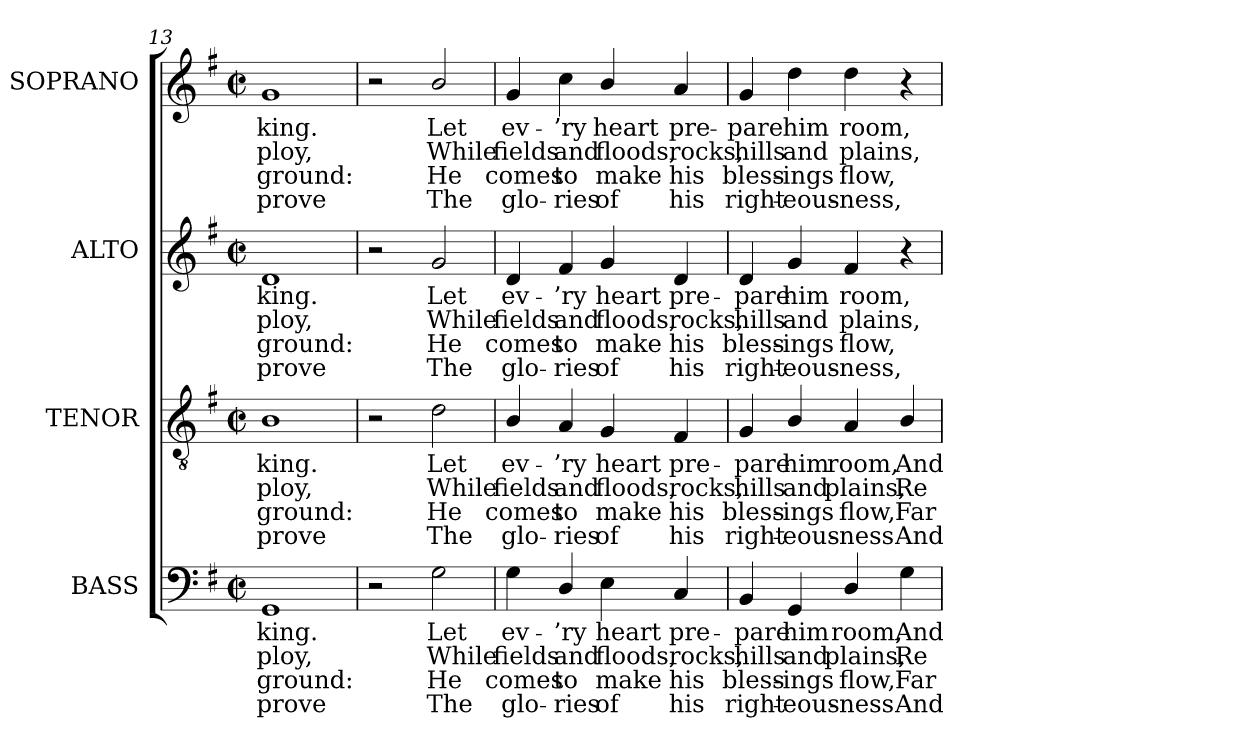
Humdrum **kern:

**kern	**text	**text	**text	**text	**kern	**text	**text	**text	**text	**kern	**text	**text	**text	**text	**kern	**text	**text	**text	**text
*part4	*part4	*part4	*part4	*part4	*part3	*part3	*part3	*part3	*part3	*part2	*part2	*part2	*part2	*part2	*part1	*part1	*part1	*part1	*part1
*staff4	*staff4	*staff4	*staff4	*staff4	*staff3	*staff3	*staff3	*staff3	*staff3	*staff2	*staff2	*staff2	*staff2	*staff2	*staff1	*staff1	*staff1	*staff1	*staff1
*I"BASS	*	*	*	*	*I"TENOR	*	*	*	*	*I"ALTO	*	*	*	*	*I"SOPRANO	*	*	*	*
*I'B.	*	*	*	*	*I'T.	*	*	*	*	*I'A.	*	*	*	*	*I'S.	*	*	*	*
*clefF4	*	*	*	*	*clefGv2	*	*	*	*	*clefG2	*	*	*	*	*clefG2	*	*	*	*
*	*	*	*	*	*ITrd7c12	*	*	*	*	*	*	*	*	*	*	*	*	*	*
*k[f#]	*	*	*	*	*k[f#]	*	*	*	*	*k[f#]	*	*	*	*	*k[f#]	*	*	*	*
*G:	*	*	*	*	*G:	*	*	*	*	*G:	*	*	*	*	*G:	*	*	*	*
*M2/2	*	*	*	*	*M2/2	*	*	*	*	*M2/2	*	*	*	*	*M2/2	*	*	*	*
*met(c|)	*	*	*	*	*met(c|)	*	*	*	*	*met(c|)	*	*	*	*	*met(c|)	*	*	*	*
=13	=13	=13	=13	=13	=13	=13	=13	=13	=13	=13	=13	=13	=13	=13	=13	=13	=13	=13	=13
!	!LO:LY:b:color=#000000	!LO:LY:b:color=#000000	!LO:LY:b:color=#000000	!LO:LY:b:color=#000000	!	!	!	!	!	!	!	!	!	!	!	!	!	!	!
!	!	!	!	!	!	!LO:LY:b:color=#000000	!LO:LY:b:color=#000000	!LO:LY:b:color=#000000	!LO:LY:b:color=#000000	!	!	!	!	!	!	!	!	!	!
!	!	!	!	!	!	!	!	!	!	!	!LO:LY:b:color=#000000	!LO:LY:b:color=#000000	!LO:LY:b:color=#000000	!LO:LY:b:color=#000000	!	!	!	!	!
!	!	!	!	!	!	!	!	!	!	!	!	!	!	!	!	!LO:LY:b:color=#000000	!LO:LY:b:color=#000000	!LO:LY:b:color=#000000	!LO:LY:b:color=#000000
1GGi	king.	-ploy,	ground:	prove	1BBi	king.	-ploy,	ground:	prove	1di	king.	-ploy,	ground:	prove	1gi	king.	-ploy,	ground:	prove
=14	=14	=14	=14	=14	=14	=14	=14	=14	=14	=14	=14	=14	=14	=14	=14	=14	=14	=14	=14
2r	.	.	.	.	2r	.	.	.	.	2r	.	.	.	.	2r	.	.	.	.
!	!LO:LY:b:color=#000000	!LO:LY:b:color=#000000	!LO:LY:b:color=#000000	!LO:LY:b:color=#000000	!	!	!	!	!	!	!	!	!	!	!	!	!	!	!
!	!	!	!	!	!	!LO:LY:b:color=#000000	!LO:LY:b:color=#000000	!LO:LY:b:color=#000000	!LO:LY:b:color=#000000	!	!	!	!	!	!	!	!	!	!
!	!	!	!	!	!	!	!	!	!	!	!LO:LY:b:color=#000000	!LO:LY:b:color=#000000	!LO:LY:b:color=#000000	!LO:LY:b:color=#000000	!	!	!	!	!
!	!	!	!	!	!	!	!	!	!	!	!	!	!	!	!	!LO:LY:b:color=#000000	!LO:LY:b:color=#000000	!LO:LY:b:color=#000000	!LO:LY:b:color=#000000
2Gi\	Let	While	He	The	2Di\	Let	While	He	The	2gi/	Let	While	He	The	2bi/	Let	While	He	The
!!LO:PB:g=z
=15	=15	=15	=15	=15	=15	=15	=15	=15	=15	=15	=15	=15	=15	=15	=15	=15	=15	=15	=15
!	!LO:LY:b:color=#000000	!LO:LY:b:color=#000000	!LO:LY:b:color=#000000	!LO:LY:b:color=#000000	!	!	!	!	!	!	!	!	!	!	!	!	!	!	!
!	!	!	!	!	!	!LO:LY:b:color=#000000	!LO:LY:b:color=#000000	!LO:LY:b:color=#000000	!LO:LY:b:color=#000000	!	!	!	!	!	!	!	!	!	!
!	!	!	!	!	!	!	!	!	!	!	!LO:LY:b:color=#000000	!LO:LY:b:color=#000000	!LO:LY:b:color=#000000	!LO:LY:b:color=#000000	!	!	!	!	!
!	!	!	!	!	!	!	!	!	!	!	!	!	!	!	!	!LO:LY:b:color=#000000	!LO:LY:b:color=#000000	!LO:LY:b:color=#000000	!LO:LY:b:color=#000000
4Gi\	ev-	fields	comes	glo-	4BBi/	ev-	fields	comes	glo-	4di/	ev-	fields	comes	glo-	4gi/	ev-	fields	comes	glo-
!	!LO:LY:b:color=#000000	!LO:LY:b:color=#000000	!LO:LY:b:color=#000000	!LO:LY:b:color=#000000	!	!	!	!	!	!	!	!	!	!	!	!	!	!	!
!	!	!	!	!	!	!LO:LY:b:color=#000000	!LO:LY:b:color=#000000	!LO:LY:b:color=#000000	!LO:LY:b:color=#000000	!	!	!	!	!	!	!	!	!	!
!	!	!	!	!	!	!	!	!	!	!	!LO:LY:b:color=#000000	!LO:LY:b:color=#000000	!LO:LY:b:color=#000000	!LO:LY:b:color=#000000	!	!	!	!	!
!	!	!	!	!	!	!	!	!	!	!	!	!	!	!	!	!LO:LY:b:color=#000000	!LO:LY:b:color=#000000	!LO:LY:b:color=#000000	!LO:LY:b:color=#000000
4Di/	-’ry	and	-to	ries	4AAi/	-’ry	and	-to	ries	4f#i/	-’ry	and	-to	ries	4cci\	-’ry	and	-to	ries
!	!LO:LY:b:color=#000000	!LO:LY:b:color=#000000	!LO:LY:b:color=#000000	!LO:LY:b:color=#000000	!	!	!	!	!	!	!	!	!	!	!	!	!	!	!
!	!	!	!	!	!	!LO:LY:b:color=#000000	!LO:LY:b:color=#000000	!LO:LY:b:color=#000000	!LO:LY:b:color=#000000	!	!	!	!	!	!	!	!	!	!
!	!	!	!	!	!	!	!	!	!	!	!LO:LY:b:color=#000000	!LO:LY:b:color=#000000	!LO:LY:b:color=#000000	!LO:LY:b:color=#000000	!	!	!	!	!
!	!	!	!	!	!	!	!	!	!	!	!	!	!	!	!	!LO:LY:b:color=#000000	!LO:LY:b:color=#000000	!LO:LY:b:color=#000000	!LO:LY:b:color=#000000
4Ei\	heart	floods,	make	of	4GGi/	heart	floods,	make	of	4gi/	heart	floods,	make	of	4bi/	heart	floods,	make	of
!	!LO:LY:b:color=#000000	!LO:LY:b:color=#000000	!LO:LY:b:color=#000000	!LO:LY:b:color=#000000	!	!	!	!	!	!	!	!	!	!	!	!	!	!	!
!	!	!	!	!	!	!LO:LY:b:color=#000000	!LO:LY:b:color=#000000	!LO:LY:b:color=#000000	!LO:LY:b:color=#000000	!	!	!	!	!	!	!	!	!	!
!	!	!	!	!	!	!	!	!	!	!	!LO:LY:b:color=#000000	!LO:LY:b:color=#000000	!LO:LY:b:color=#000000	!LO:LY:b:color=#000000	!	!	!	!	!
!	!	!	!	!	!	!	!	!	!	!	!	!	!	!	!	!LO:LY:b:color=#000000	!LO:LY:b:color=#000000	!LO:LY:b:color=#000000	!LO:LY:b:color=#000000
4Ci/	pre-	rocks,	his	his	4FF#i/	pre-	rocks,	his	his	4di/	pre-	rocks,	his	his	4ai/	pre-	rocks,	his	his
=16	=16	=16	=16	=16	=16	=16	=16	=16	=16	=16	=16	=16	=16	=16	=16	=16	=16	=16	=16
!	!LO:LY:b:color=#000000	!LO:LY:b:color=#000000	!LO:LY:b:color=#000000	!LO:LY:b:color=#000000	!	!	!	!	!	!	!	!	!	!	!	!	!	!	!
!	!	!	!	!	!	!LO:LY:b:color=#000000	!LO:LY:b:color=#000000	!LO:LY:b:color=#000000	!LO:LY:b:color=#000000	!	!	!	!	!	!	!	!	!	!
!	!	!	!	!	!	!	!	!	!	!	!LO:LY:b:color=#000000	!LO:LY:b:color=#000000	!LO:LY:b:color=#000000	!LO:LY:b:color=#000000	!	!	!	!	!
!	!	!	!	!	!	!	!	!	!	!	!	!	!	!	!	!LO:LY:b:color=#000000	!LO:LY:b:color=#000000	!LO:LY:b:color=#000000	!LO:LY:b:color=#000000
4BBi/	-pare	hills	bless-	-right-	4GGi/	-pare	hills	bless-	-right-	4di/	-pare	hills	bless-	-right-	4gi/	-pare	hills	bless-	-right-
!	!LO:LY:b:color=#000000	!LO:LY:b:color=#000000	!LO:LY:b:color=#000000	!LO:LY:b:color=#000000	!	!	!	!	!	!	!	!	!	!	!	!	!	!	!
!	!	!	!	!	!	!LO:LY:b:color=#000000	!LO:LY:b:color=#000000	!LO:LY:b:color=#000000	!LO:LY:b:color=#000000	!	!	!	!	!	!	!	!	!	!
!	!	!	!	!	!	!	!	!	!	!	!LO:LY:b:color=#000000	!LO:LY:b:color=#000000	!LO:LY:b:color=#000000	!LO:LY:b:color=#000000	!	!	!	!	!
!	!	!	!	!	!	!	!	!	!	!	!	!	!	!	!	!LO:LY:b:color=#000000	!LO:LY:b:color=#000000	!LO:LY:b:color=#000000	!LO:LY:b:color=#000000
4GGi/	him	and	-ings	eous-	4BBi/	him	and	-ings	eous-	4gi/	him	and	-ings	eous-	4ddi\	him	and	-ings	eous-
!	!LO:LY:b:color=#000000	!LO:LY:b:color=#000000	!LO:LY:b:color=#000000	!LO:LY:b:color=#000000	!	!	!	!	!	!	!	!	!	!	!	!	!	!	!
!	!	!	!	!	!	!LO:LY:b:color=#000000	!LO:LY:b:color=#000000	!LO:LY:b:color=#000000	!LO:LY:b:color=#000000	!	!	!	!	!	!	!	!	!	!
!	!	!	!	!	!	!	!	!	!	!	!LO:LY:b:color=#000000	!LO:LY:b:color=#000000	!LO:LY:b:color=#000000	!LO:LY:b:color=#000000	!	!	!	!	!
!	!	!	!	!	!	!	!	!	!	!	!	!	!	!	!	!LO:LY:b:color=#000000	!LO:LY:b:color=#000000	!LO:LY:b:color=#000000	!LO:LY:b:color=#000000
4Di/	room,	plains,	-flow,	ness	4AAi/	room,	plains,	-flow,	ness	4f#i/	room,	plains,	-flow,	ness,	4ddi\	room,	plains,	-flow,	ness,
!	!LO:LY:b:color=#000000	!LO:LY:b:color=#000000	!LO:LY:b:color=#000000	!LO:LY:b:color=#000000	!	!	!	!	!	!	!	!	!	!	!	!	!	!	!
!	!	!	!	!	!	!LO:LY:b:color=#000000	!LO:LY:b:color=#000000	!LO:LY:b:color=#000000	!LO:LY:b:color=#000000	!	!	!	!	!	!	!	!	!	!
4Gi\	And	Re-	Far	And	4BBi/	And	Re-	Far	And	4r	.	.	.	.	4r	.	.	.	.
=	=	=	=	=	=	=	=	=	=	=	=	=	=	=	=	=	=	=	=
*-	*-	*-	*-	*-	*-	*-	*-	*-	*-	*-	*-	*-	*-	*-	*-	*-	*-	*-	*-
